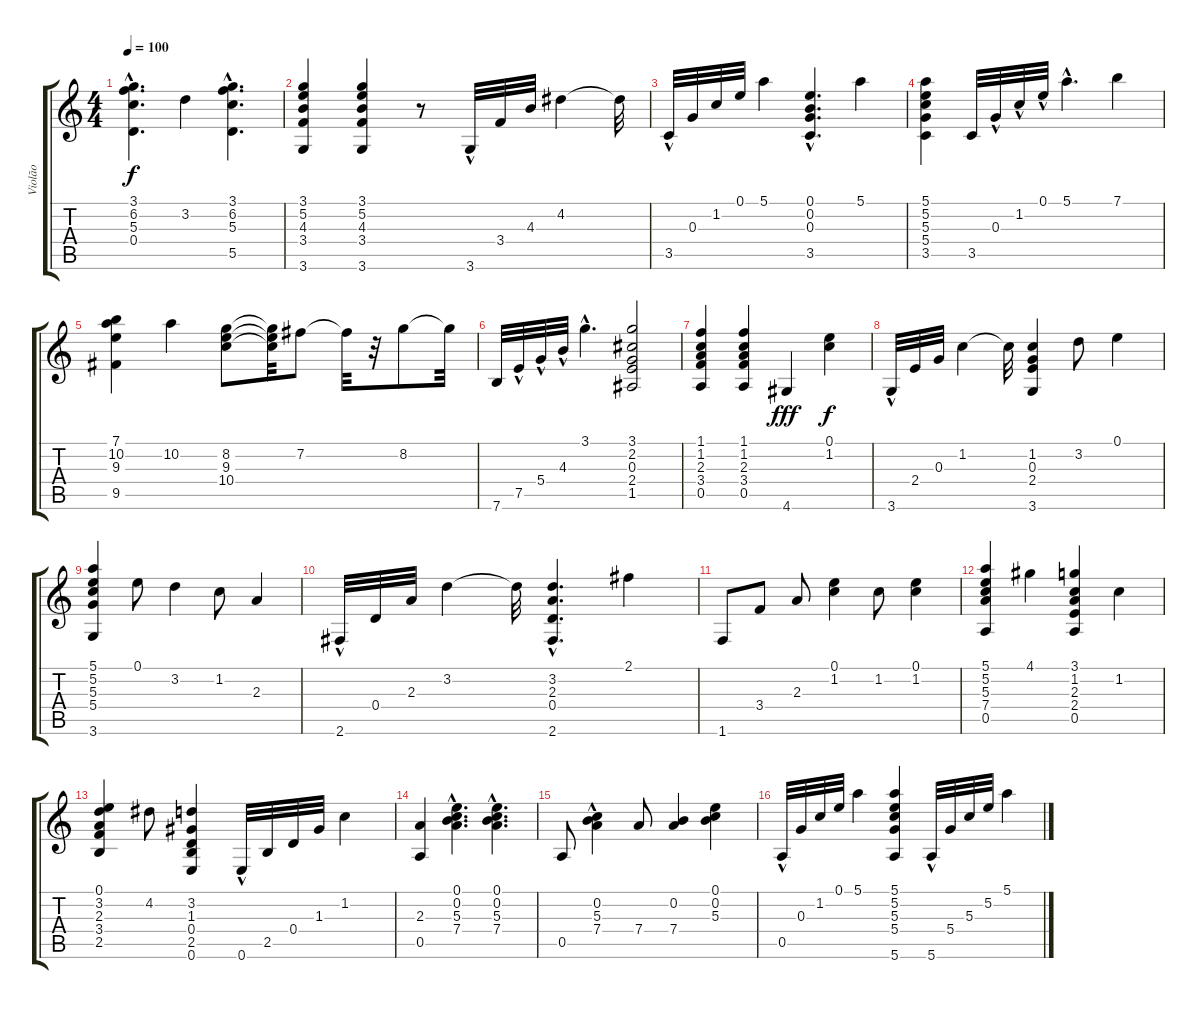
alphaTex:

\track ("Violão" "Violão") {instrument acousticguitarnylon}
\staff {score tabs}
\tuning (E4 B3 G3 D3 A2 E2) {hide}
\ts (4 4)
\tempo 100
\clef g2
\ks c
(3.1{hac} 6.2{hac} 5.3{hac} 0.4).4{d dy f} 3.2.4 (3.1{hac} 6.2{hac} 5.3{hac} 5.5{hac}).4{d} |
(3.1 5.2 4.3 3.4 3.6).4 (3.1 5.2 4.3 3.4 3.6).4 r.8 3.6{hac}.32 3.4.32 4.3.32 4.2.4 4.2{t}.32 |
3.5{hac}.32 0.3.32 1.2.32 0.1.32 5.1.4 (0.1{hac} 0.2{hac} 0.3{hac} 3.5{hac}).4{d} 5.1.4 |
(5.1 5.2 5.3 5.4 3.5).4 3.5.32 0.3{hac}.32 1.2{hac}.32 0.1{hac}.32 5.1{hac}.4{d} 7.1.4 |
(7.1 10.2 9.3 9.5).4 10.2.4 (8.2 9.3 10.4).8 (8.2{t} 9.3{t} 10.4{t}).32 7.2.8 7.2{t}.32 r.32 8.2.8 8.2{t}.32 |
7.6.32 7.5{hac}.32 5.4{hac}.32 4.3{hac}.32 3.1{hac}.4{d} (3.1 2.2 0.3 2.4 1.5).2 |
(1.1 1.2 2.3 3.4 0.5).4 (1.1 1.2 2.3 3.4 0.5).4 4.6.4{dy fff} (0.1 1.2).4{dy f} |
3.6{hac}.32 2.4.32 0.3.32 1.2.4 1.2{t}.32 (1.2 0.3 2.4 3.6).4 3.2.8 0.1.4 |
(5.1 5.2 5.3 5.4 3.6).4 0.1.8 3.2.4 1.2.8 2.3.4 |
2.6{hac}.32 0.4.32 2.3.32 3.2.4 3.2{t}.32 (3.2{hac} 2.3{hac} 0.4{hac} 2.6{hac}).4{d} 2.1.4 |
1.6.8 3.4.8 2.3.8 (0.1 1.2).4 1.2.8 (0.1 1.2).4 |
(5.1 5.2 5.3 7.4 0.5).4 4.1.4 (3.1 1.2 2.3 2.4 0.5).4 1.2.4 |
(0.1 3.2 2.3 3.4 2.5).4 4.2.8 (3.2 1.3 0.4 2.5 0.6).4 0.6{hac}.32 2.5.32 0.4.32 1.3.32 1.2.4 |
(2.3 0.5).4 (0.1{hac} 0.2{hac} 5.3{hac} 7.4{hac}).4{d} (0.1{hac} 0.2{hac} 5.3{hac} 7.4{hac}).4{d} |
0.5.8 (0.2 5.3{hac} 7.4).4 7.4.8 (0.2 7.4).4 (0.1 0.2 5.3).4 |
0.5{hac}.32 0.3.32 1.2.32 0.1.32 5.1.4 (5.1 5.2 5.3 5.4 5.6).4 5.6{hac}.32 5.4.32 5.3.32 5.2.32 5.1.4
